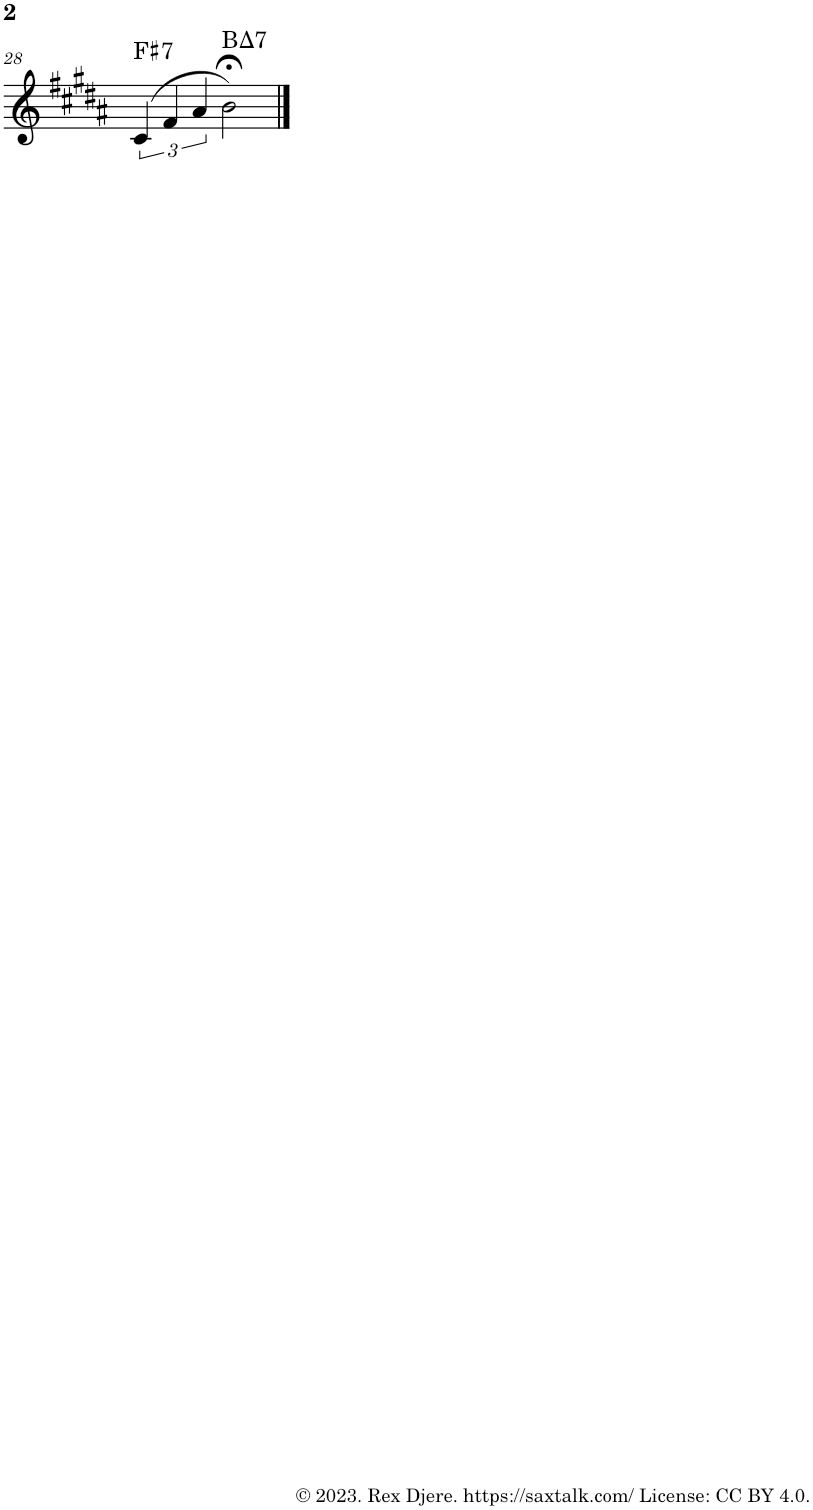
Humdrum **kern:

**kern	**harte
*part1	*part1
*staff1	*
*I"Alto Saxophone	*
*I'A. Sax.	*
!!LO:PB:g=z
*clefG2	*
*Trd5c9	*
*k[f#c#g#d#a#]	*
*M4/4	*
=28	=28
!	!LO:H:kt=7
(6c#/	F#:7
6f#/	.
6a#/	.
!	!LO:H:kt=7
2b;<\)	B:maj7
==	==
*-	*-
